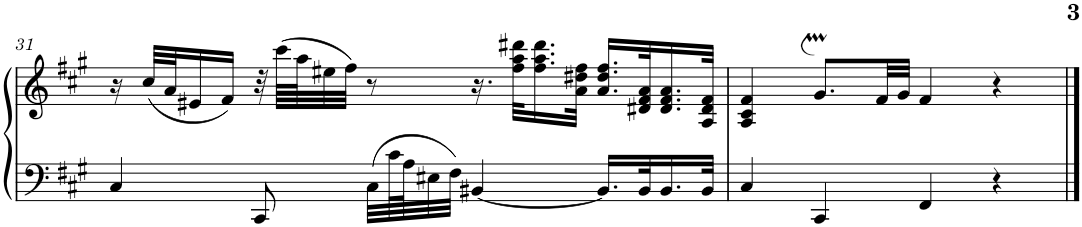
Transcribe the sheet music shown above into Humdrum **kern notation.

**kern	**kern
*part1	*part1
*staff2	*staff1
*I"Harpsichord	*
*I'Hch.	*
!!LO:PB:g=z
*clefF4	*clefG2
*k[f#c#g#]	*k[f#c#g#]
*M4/4	*M4/4
*met(c)	*met(c)
=31	=31
4C#/	16r
.	(32cc#/LLL
.	32a/J
.	16e#X/
.	16f#/JJ)
8CC#/	32r
.	(64ccc#\LLLL
.	64aa\J
.	32ee#X\
.	32ff#\JJJ)
32C#\LLL	8r
64c#\L	.
64A\J	.
32E#X\	.
32F#\JJJ	.
[4BB#X/	16.r
.	32ff#\ 32aa\ 32ddd#X\KLL
.	16.ff#\ 16.aa\ 16.ddd#\
.	32a\ 32dd#X\ 32ff#\JJk
16.BB#/LL]	16.a/ 16.dd#/ 16.ff#/LL
32BB#/K	32d#X/ 32f#/ 32a/K
16.BB#/	16.d#/ 16.f#/ 16.a/
32BB#/JJk	32A/ 32d#/ 32f#/JJk
=32	=32
4C#/	4A/ 4c#/ 4f#/
4CC#/	8.g#m/L
.	32f#/LL
.	32g#/JJJ
4FF#/	4f#/
4r	4r
==	==
*-	*-
